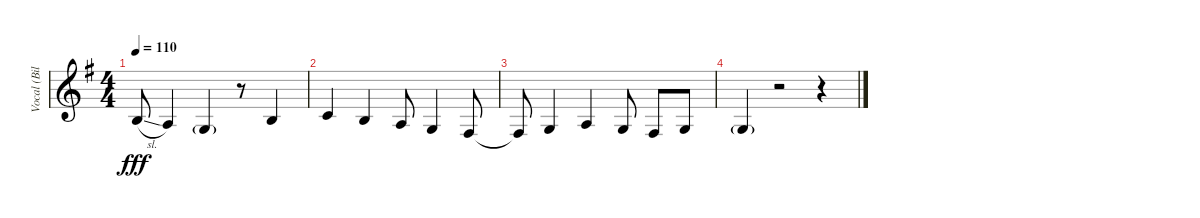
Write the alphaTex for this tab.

\track ("Vocal (Billie Joe)" "Vocal (Bil") {instrument altosax}
\staff {score}
\tuning (E4 B3 G3 D3 A2 E2) {hide}
\ts (4 4)
\tempo 110
\clef g2
\ks g
4.3{sl t}.8{dy fff} 2.3.4 0.3{g}.4 r.8 0.2.4 |
1.2.4 0.2.4 2.3.8 0.3.4 4.4.8 |
4.4{t}.8 0.3.4 2.3.4 0.3.8 4.4.8 0.3.8 |
0.3{g}.4 r.2 r.4
